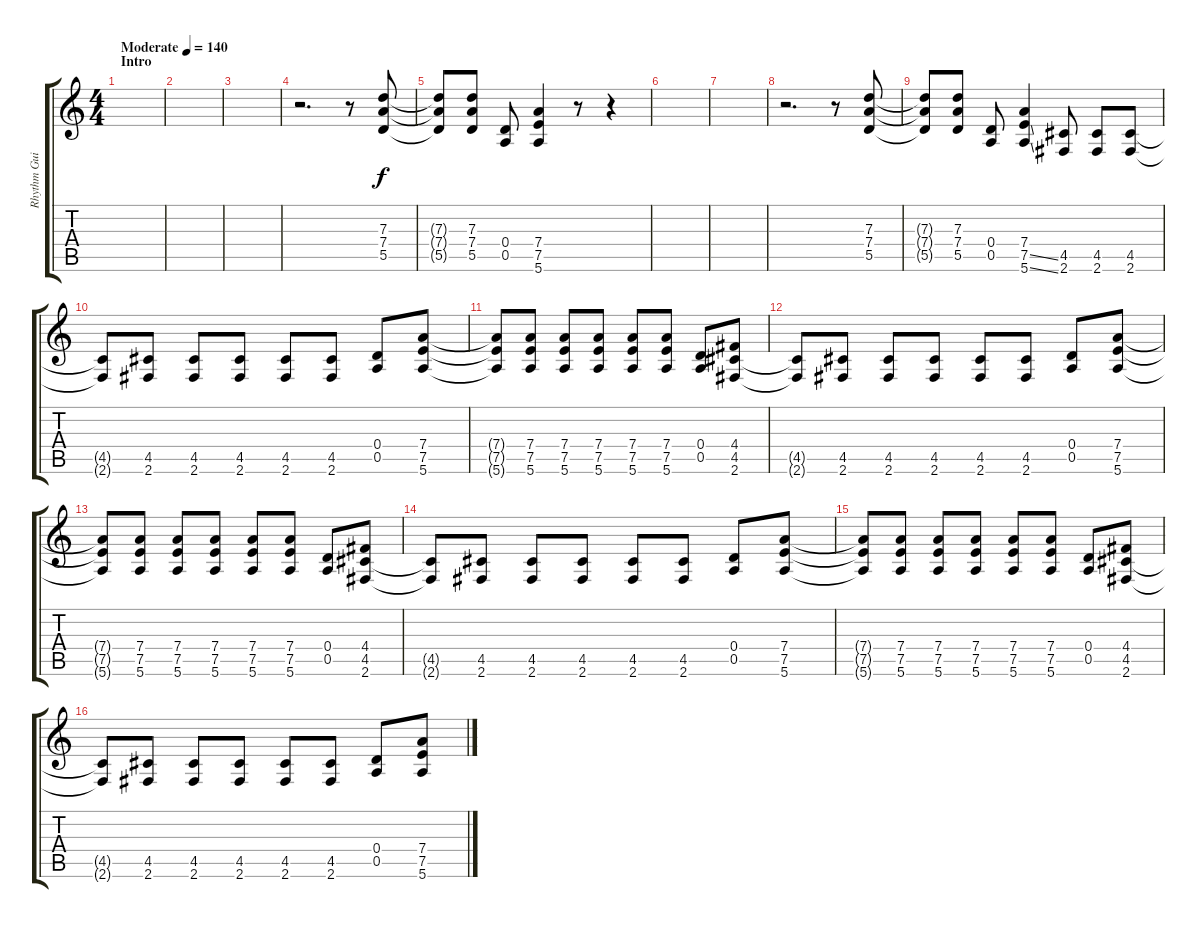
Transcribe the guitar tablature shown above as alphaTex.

\track ("Rhythm Guitar 2" "Rhythm Gui") {instrument distortionguitar}
\staff {score tabs}
\tuning (E4 B3 G3 D3 A2 E2) {hide}
\ts (4 4)
\section ("" "Intro")
\tempo (140 "Moderate")
\clef g2
\ks c
|
|
|
r.2{d} r.8 (7.3 7.4 5.5).8 |
(7.3{t} 7.4{t} 5.5{t}).8 (7.3 7.4 5.5).8 (0.4 0.5).8 (7.4 7.5 5.6).4 r.8 r.4 |
|
|
r.2{d} r.8 (7.3 7.4 5.5).8 |
(7.3{t} 7.4{t} 5.5{t}).8 (7.3 7.4 5.5).8 (0.4 0.5).8 (7.4 7.5{ss} 5.6{ss}).4 (4.5 2.6).8 (4.5 2.6).8 (4.5 2.6).8 |
(4.5{t} 2.6{t}).8 (4.5 2.6).8 (4.5 2.6).8 (4.5 2.6).8 (4.5 2.6).8 (4.5 2.6).8 (0.4 0.5).8 (7.4 7.5 5.6).8 |
(7.4{t} 7.5{t} 5.6{t}).8 (7.4 7.5 5.6).8 (7.4 7.5 5.6).8 (7.4 7.5 5.6).8 (7.4 7.5 5.6).8 (7.4 7.5 5.6).8 (0.4 0.5).8 (4.4 4.5 2.6).8 |
(4.5{t} 2.6{t}).8 (4.5 2.6).8 (4.5 2.6).8 (4.5 2.6).8 (4.5 2.6).8 (4.5 2.6).8 (0.4 0.5).8 (7.4 7.5 5.6).8 |
(7.4{t} 7.5{t} 5.6{t}).8 (7.4 7.5 5.6).8 (7.4 7.5 5.6).8 (7.4 7.5 5.6).8 (7.4 7.5 5.6).8 (7.4 7.5 5.6).8 (0.4 0.5).8 (4.4 4.5 2.6).8 |
(4.5{t} 2.6{t}).8 (4.5 2.6).8 (4.5 2.6).8 (4.5 2.6).8 (4.5 2.6).8 (4.5 2.6).8 (0.4 0.5).8 (7.4 7.5 5.6).8 |
(7.4{t} 7.5{t} 5.6{t}).8 (7.4 7.5 5.6).8 (7.4 7.5 5.6).8 (7.4 7.5 5.6).8 (7.4 7.5 5.6).8 (7.4 7.5 5.6).8 (0.4 0.5).8 (4.4 4.5 2.6).8 |
(4.5{t} 2.6{t}).8 (4.5 2.6).8 (4.5 2.6).8 (4.5 2.6).8 (4.5 2.6).8 (4.5 2.6).8 (0.4 0.5).8 (7.4 7.5 5.6).8
